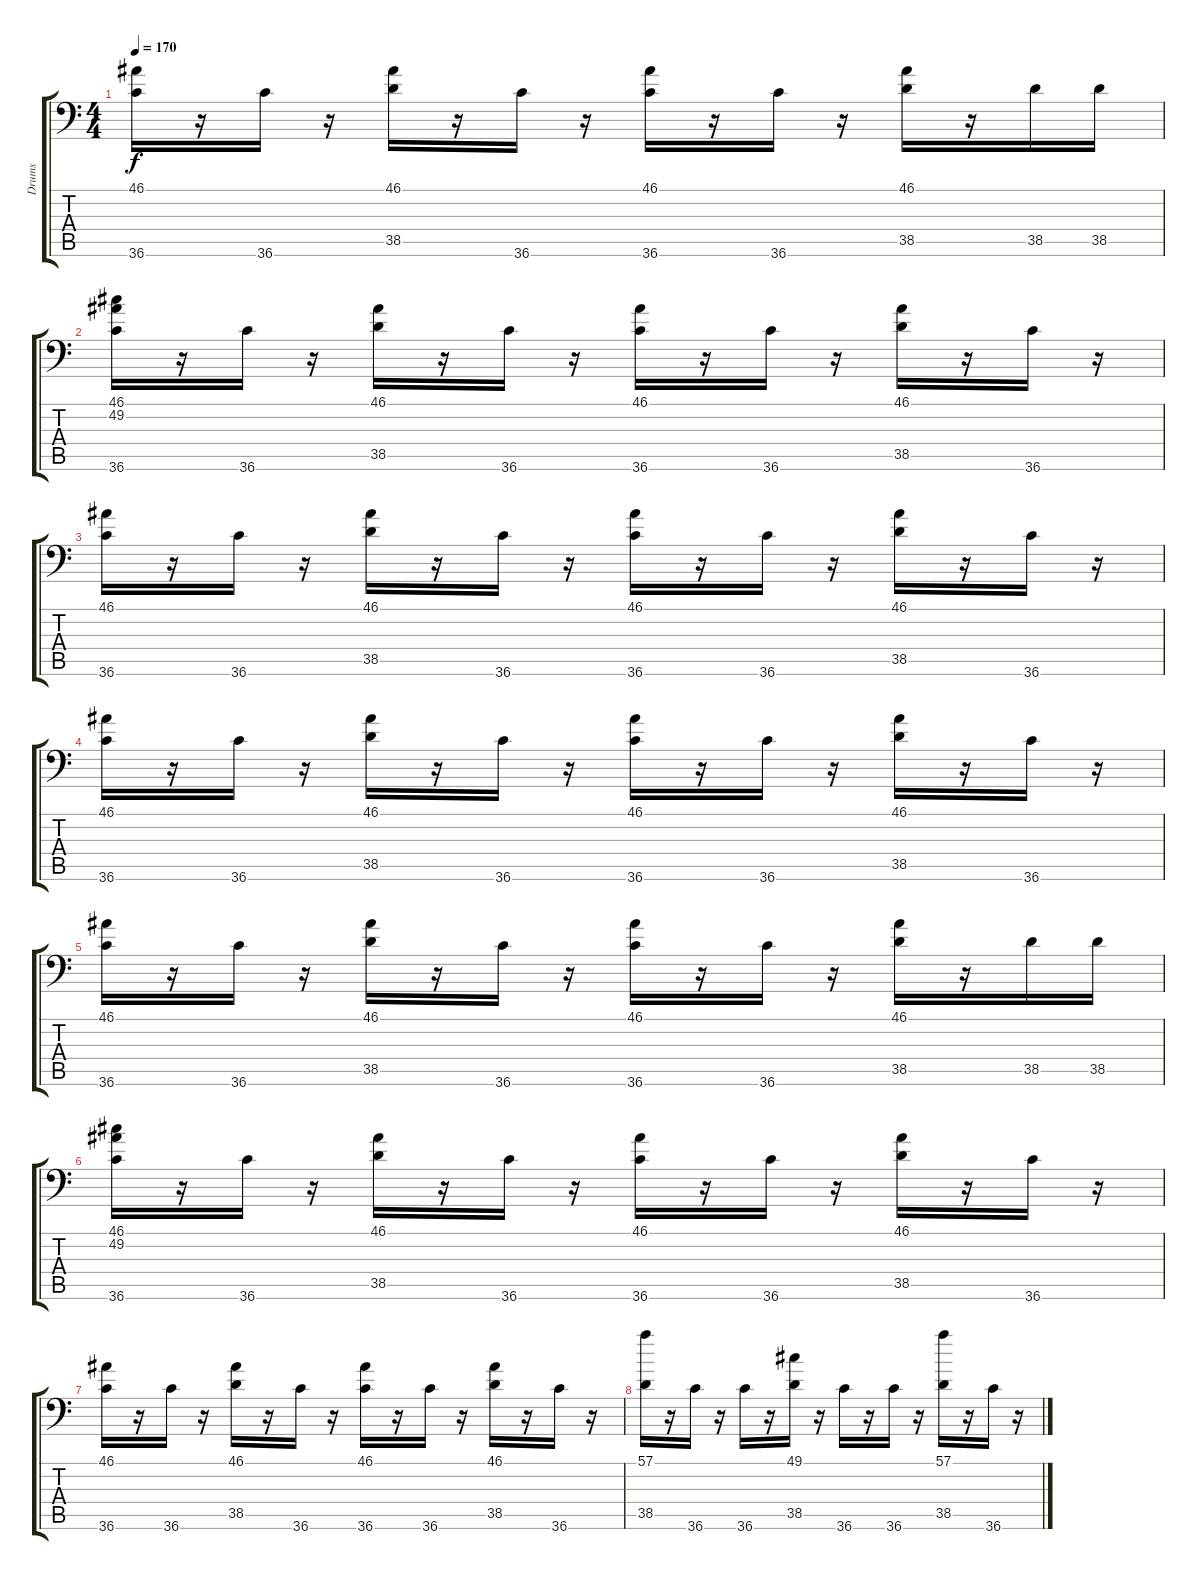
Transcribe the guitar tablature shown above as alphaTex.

\track ("Drums" "Drums") {instrument acousticgrandpiano}
\staff {score tabs}
\tuning (C-1 C-1 C-1 C-1 C-1 C-1) {hide}
\ts (4 4)
\tempo 170
\clef f4
\ks c
(46.1 36.6).16{dy f} r.16 36.6.16 r.16 (46.1 38.5).16 r.16 36.6.16 r.16 (46.1 36.6).16 r.16 36.6.16 r.16 (46.1 38.5).16 r.16 38.5.16 38.5.16 |
(46.1 49.2 36.6).16 r.16 36.6.16 r.16 (46.1 38.5).16 r.16 36.6.16 r.16 (46.1 36.6).16 r.16 36.6.16 r.16 (46.1 38.5).16 r.16 36.6.16 r.16 |
(46.1 36.6).16 r.16 36.6.16 r.16 (46.1 38.5).16 r.16 36.6.16 r.16 (46.1 36.6).16 r.16 36.6.16 r.16 (46.1 38.5).16 r.16 36.6.16 r.16 |
(46.1 36.6).16 r.16 36.6.16 r.16 (46.1 38.5).16 r.16 36.6.16 r.16 (46.1 36.6).16 r.16 36.6.16 r.16 (46.1 38.5).16 r.16 36.6.16 r.16 |
(46.1 36.6).16 r.16 36.6.16 r.16 (46.1 38.5).16 r.16 36.6.16 r.16 (46.1 36.6).16 r.16 36.6.16 r.16 (46.1 38.5).16 r.16 38.5.16 38.5.16 |
(46.1 49.2 36.6).16 r.16 36.6.16 r.16 (46.1 38.5).16 r.16 36.6.16 r.16 (46.1 36.6).16 r.16 36.6.16 r.16 (46.1 38.5).16 r.16 36.6.16 r.16 |
(46.1 36.6).16 r.16 36.6.16 r.16 (46.1 38.5).16 r.16 36.6.16 r.16 (46.1 36.6).16 r.16 36.6.16 r.16 (46.1 38.5).16 r.16 36.6.16 r.16 |
(57.1 38.5).16 r.16 36.6.16 r.16 36.6.16 r.16 (49.1 38.5).16 r.16 36.6.16 r.16 36.6.16 r.16 (57.1 38.5).16 r.16 36.6.16 r.16
